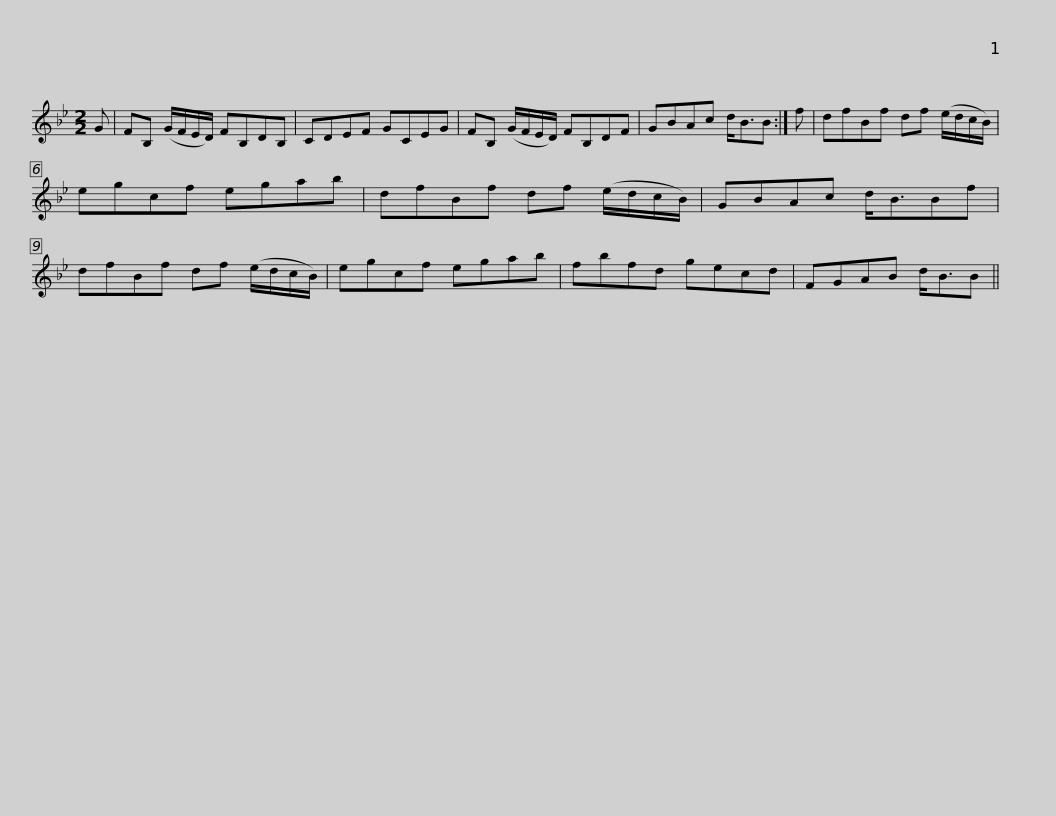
X:1
L:1/8
M:2/2
I:linebreak $
K:Bb
V:1 treble
V:1
 G | FB, (G/F/E/D/) FB,DB, | CDEF GCEG | FB, (G/F/E/D/) FB,DF | GBAc d<BB :| %5
 f |$ dfBf df (e/d/c/B/) | egcf egab | dfBf df (e/d/c/B/) | GBAc d<BBf | %10
 dfBf df (e/d/c/B/) |$ egcf egab | fbfd gecd | FGAB d<BB || %14
